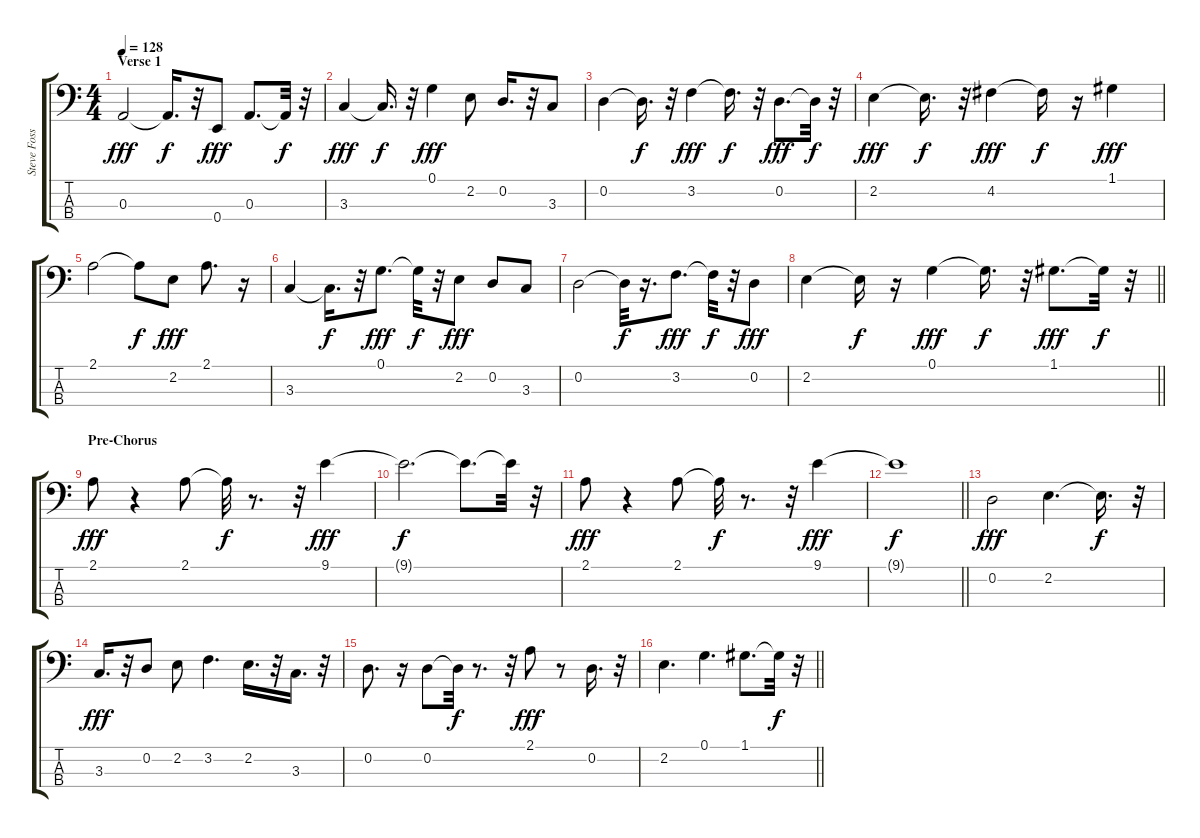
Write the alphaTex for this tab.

\track ("Steve Fossen" "Steve Foss") {instrument electricbassfinger}
\staff {score tabs}
\tuning (G2 D2 A1 E1) {hide}
\ts (4 4)
\section ("" "Verse 1")
\tempo 128
\clef f4
\ks c
0.3.2{dy fff} 0.3{t}.16{d dy f} r.32 0.4.8{dy fff} 0.3.8{d} 0.3{t}.32{dy f} r.32 |
3.3.4{dy fff} 3.3{t}.16{d dy f} r.32 0.1.4{dy fff} 2.2.8 0.2.16{d} r.32 3.3.8 |
0.2.4 0.2{t}.16{d dy f} r.32 3.2.4{dy fff} 3.2{t}.16{d dy f} r.32 0.2.8{d dy fff} 0.2{t}.32{dy f} r.32 |
2.2.4{dy fff} 2.2{t}.16{d dy f} r.32 4.2.4{dy fff} 4.2{t}.16{dy f} r.16 1.1.4{dy fff} |
2.1.2 2.1{t}.8{dy f} 2.2.8{dy fff} 2.1.8{d} r.16 |
3.3.4 3.3{t}.16{d dy f} r.32 0.1.8{d dy fff} 0.1{t}.32{dy f} r.32 2.2.8{dy fff} 0.2.8 3.3.8 |
0.2.2 0.2{t}.32{dy f} r.16{d} 3.2.8{d dy fff} 3.2{t}.32{dy f} r.32 0.2.8{dy fff} |
\barLineRight lightlight
2.2.4 2.2{t}.16{dy f} r.16 0.1.4{dy fff} 0.1{t}.16{d dy f} r.32 1.1.8{d dy fff} 1.1{t}.32{dy f} r.32 |
\section ("" "Pre-Chorus")
2.1.8{dy fff} r.4 2.1.8 2.1{t}.32{dy f} r.8{d} r.32 9.1.4{dy fff} |
9.1{t}.2{d dy f} 9.1{t}.8{d} 9.1{t}.32 r.32 |
2.1.8{dy fff} r.4 2.1.8 2.1{t}.32{dy f} r.8{d} r.32 9.1.4{dy fff} |
\barLineRight lightlight
9.1{t}.1{dy f} |
0.2.2{dy fff} 2.2.4{d} 2.2{t}.16{d dy f} r.32 |
3.3.16{d dy fff} r.32 0.2.8 2.2.8 3.2.4{d} 2.2.16{d} r.32 3.3.16{d} r.32 |
0.2.8{d} r.16 0.2.8 0.2{t}.32{dy f} r.8{d} r.32 2.1.8{dy fff} r.8 0.2.16{d} r.32 |
\barLineRight lightlight
2.2.4{d} 0.1.4{d} 1.1.8{d} 1.1{t}.32{dy f} r.32
